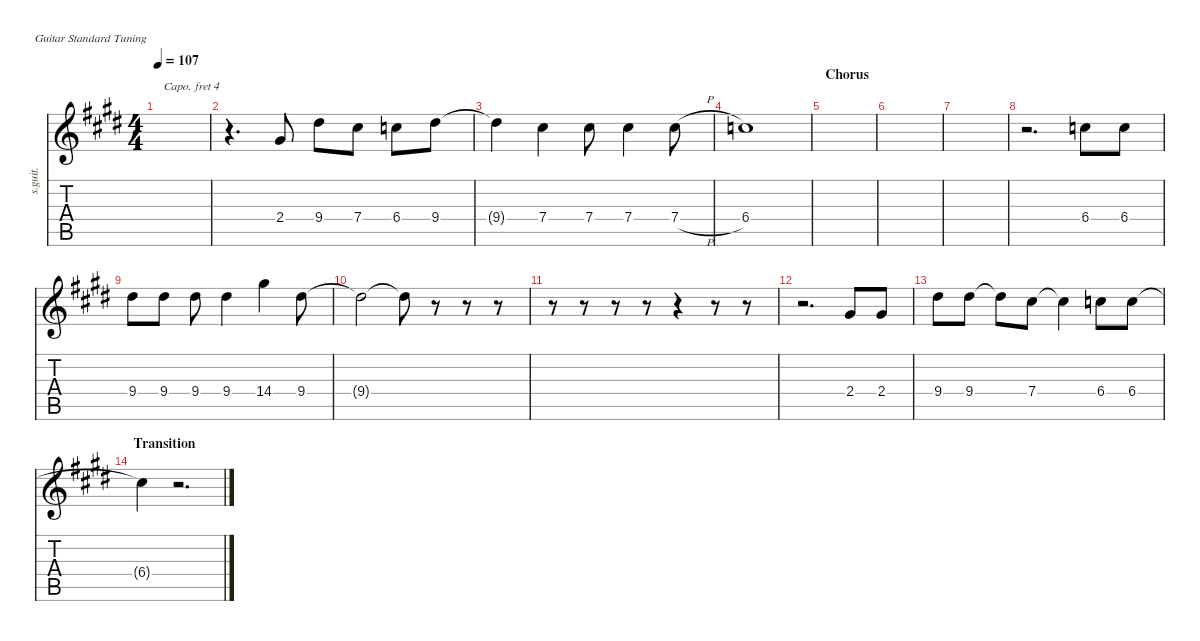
\defaultSystemsLayout 4
\hideDynamics
\bracketExtendMode nobrackets
\otherSystemsTrackNameOrientation horizontal
\track ("Steel Guitar" "s.guit.") {instrument acousticguitarsteel}
\staff {score tabs}
\capo 4
\tuning (E4 B3 G3 D3 A2 E2)
\ts (4 4)
\tempo 107
\clef g2
\ks e
|
r.4{d beam Down} 2.4{acc #}.8{beam Up} 9.4{acc #}.8{beam Down} 7.4{acc #}.8{beam Down} 6.4{acc forcenatural}.8{beam Down} 9.4{acc #}.8{beam Down} |
9.4{t acc #}.4{beam Down} 7.4{acc #}.4{beam Down} 7.4{acc #}.8{beam Down} 7.4{acc #}.4{beam Down} 7.4{h acc #}.8{beam Down} |
6.4{acc forcenatural}.1{beam Down} |
\section ("" "Chorus")
|
|
|
r.2{d beam Down} 6.4{acc forcenatural}.8{beam Down} 6.4{acc forcenatural}.8{beam Down} |
9.4{acc #}.8{beam Down} 9.4{acc #}.8{beam Down} 9.4{acc #}.8{beam Down} 9.4{acc #}.4{beam Down} 14.4{acc #}.4{beam Down} 9.4{acc #}.8{beam Down} |
9.4{t acc #}.2{beam Down} 9.4{t acc #}.8{beam Down} r.8{beam Down} r.8{beam Down} r.8{beam Down} |
r.8{beam Down} r.8{beam Down} r.8{beam Down} r.8{beam Down} r.4{beam Down} r.8{beam Down} r.8{beam Down} |
r.2{d beam Down} 2.4{acc #}.8{beam Up} 2.4{acc #}.8{beam Up} |
9.4{acc #}.8{beam Down} 9.4{acc #}.8{beam Down} 9.4{t acc #}.8{beam Down} 7.4{acc #}.8{beam Down} 7.4{t acc #}.4{beam Down} 6.4{acc forcenatural}.8{beam Down} 6.4{acc forcenatural}.8{beam Down} |
\section ("" "Transition")
6.4{t acc forcenatural}.4{beam Down} r.2{d beam Down}
